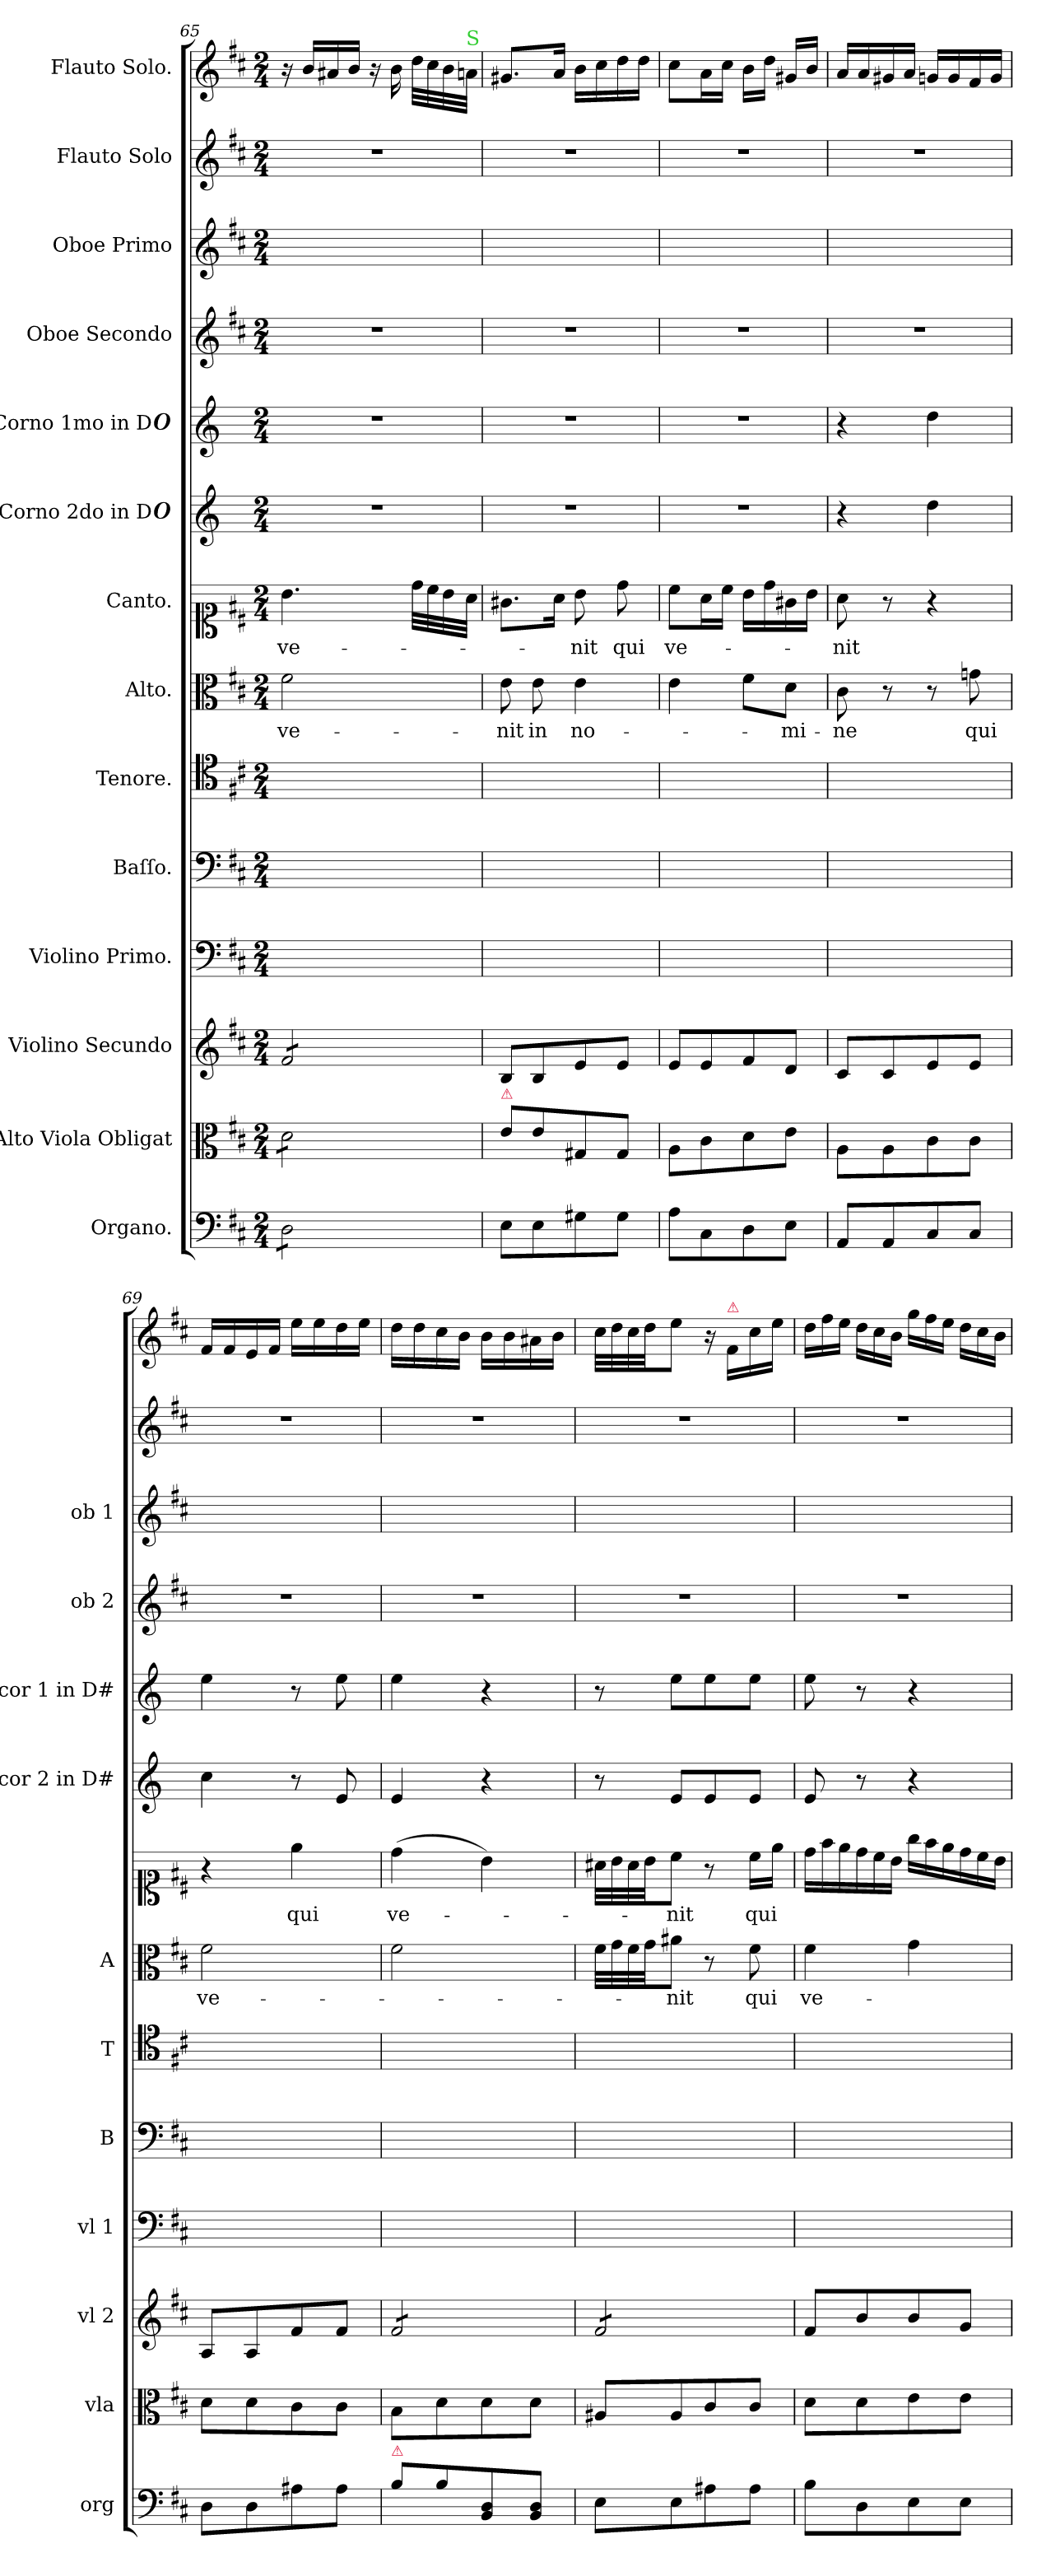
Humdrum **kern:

**kern	**kern	**kern	**kern	**kern	**kern	**kern	**text	**kern	**text	**kern	**kern	**dynam	**kern	**kern	**kern	**kern
*part14	*part13	*part12	*part11	*part10	*part9	*part8	*part8	*part7	*part7	*part6	*part5	*part5	*part4	*part3	*part2	*part1
*staff14	*staff13	*staff12	*staff11	*staff10	*staff9	*staff8	*staff8	*staff7	*staff7	*staff6	*staff5	*staff5	*staff4	*staff3	*staff2	*staff1
*I"Organo.	*I"Alto Viola Obligat	*I"Violino Secundo	*I"Violino Primo.	*I"Baſſo.	*I"Tenore.	*I"Alto.	*	*I"Canto.	*	*I"Corno 2do in D#	*I"Corno 1mo in D#	*	*I"Oboe Secondo	*I"Oboe Primo	*I"Flauto Solo	*I"Flauto Solo.
*I'org	*I'vla	*I'vl 2	*I'vl 1	*I'B	*I'T	*I'A	*	*	*	*I'cor 2 in D#	*I'cor 1 in D#	*	*I'ob 2	*I'ob 1	*	*
*clefF4	*clefC3	*clefG2	*clefF4	*clefF4	*clefC4	*clefC3	*	*clefC1	*	*clefG2	*clefG2	*	*clefG2	*clefG2	*clefG2	*clefG2
*	*	*	*	*	*	*	*	*	*	*ITrd6c10	*ITrd6c10	*	*	*	*	*
*k[f#c#]	*k[f#c#]	*k[f#c#]	*k[f#c#]	*k[f#c#]	*k[f#c#]	*k[f#c#]	*	*k[f#c#]	*	*k[f#c#]	*k[f#c#]	*	*k[f#c#]	*k[f#c#]	*k[f#c#]	*k[f#c#]
*D:	*D:	*D:	*D:	*D:	*D:	*D:	*	*D:	*	*D:	*D:	*	*D:	*D:	*D:	*D:
*M2/4	*M2/4	*M2/4	*M2/4	*M2/4	*M2/4	*M2/4	*	*M2/4	*	*M2/4	*M2/4	*	*M2/4	*M2/4	*M2/4	*M2/4
=65	=65	=65	=65	=65	=65	=65	=65	=65	=65	=65	=65	=65	=65	=65	=65	=65
*tremolo	*	*	*	*	*	*	*	*	*	*	*	*	*	*	*	*
*	*tremolo	*	*	*	*	*	*	*	*	*	*	*	*	*	*	*
*	*	*tremolo	*	*	*	*	*	*	*	*	*	*	*	*	*	*
8D\L	8d\L	8f#/L	2ryy	2ryy	2ryy	2f#\	ve-	4.b\	ve-	2r	2r	.	2r	2ryy	2r	16r
.	.	.	.	.	.	.	.	.	.	.	.	.	.	.	.	16b/LL
8D\	8d\	8f#/	.	.	.	.	.	.	.	.	.	.	.	.	.	16a#X/
.	.	.	.	.	.	.	.	.	.	.	.	.	.	.	.	16b/JJ
8D\	8d\	8f#/	.	.	.	.	.	.	.	.	.	.	.	.	.	16r
.	.	.	.	.	.	.	.	.	.	.	.	.	.	.	.	16b\
8D\J	8d\J	8f#/J	.	.	.	.	.	32dd\LLL	.	.	.	.	.	.	.	32dd\LLL
*	*	*Xtremolo	*	*	*	*	*	*	*	*	*	*	*	*	*	*
*	*Xtremolo	*	*	*	*	*	*	*	*	*	*	*	*	*	*	*
*Xtremolo	*	*	*	*	*	*	*	*	*	*	*	*	*	*	*	*
.	.	.	.	.	.	.	.	32cc#\	.	.	.	.	.	.	.	32cc#\
.	.	.	.	.	.	.	.	32b\	.	.	.	.	.	.	.	32b\
!	!	!	!	!	!	!	!	!	!	!	!	!	!	!	!	!LO:TX:a:color=limegreen:t=S
.	.	.	.	.	.	.	.	32a\JJJ	.	.	.	.	.	.	.	32an\JJJ
=66	=66	=66	=66	=66	=66	=66	=66	=66	=66	=66	=66	=66	=66	=66	=66	=66
!	!LO:TX:a:color=crimson:t=⚠	!	!	!	!	!	!	!	!	!	!	!	!	!	!	!
8E\L	8e\L	8B/L	2ryy	2ryy	2ryy	8e\	-nit	8.g#X\L	.	2r	2r	.	2r	2ryy	2r	8.g#X/L
8E\	8e\	8B/	.	.	.	8e\	in	.	.	.	.	.	.	.	.	.
.	.	.	.	.	.	.	.	16a\Jk	.	.	.	.	.	.	.	16a/Jk
8G#X\	8G#X/	8e/	.	.	.	4e\	no-	8b\	-nit	.	.	.	.	.	.	16b\LL
.	.	.	.	.	.	.	.	.	.	.	.	.	.	.	.	16cc#\
8G#\J	8G#/J	8e/J	.	.	.	.	.	8dd\	qui	.	.	.	.	.	.	16dd\
.	.	.	.	.	.	.	.	.	.	.	.	.	.	.	.	16dd\JJ
=67	=67	=67	=67	=67	=67	=67	=67	=67	=67	=67	=67	=67	=67	=67	=67	=67
8A\L	8A\L	8e/L	2ryy	2ryy	2ryy	4e\	.	8cc#\L	ve-	2r	2r	.	2r	2ryy	2r	8cc#\L
8C#\	8c#\	8e/	.	.	.	.	.	16a\L	.	.	.	.	.	.	.	16a\L
.	.	.	.	.	.	.	.	16cc#\JJ	.	.	.	.	.	.	.	16cc#\JJ
8D\	8d\	8f#/	.	.	.	8f#\L	.	16b\LL	.	.	.	.	.	.	.	16b\LL
.	.	.	.	.	.	.	.	16dd\	.	.	.	.	.	.	.	16dd\JJ
8E\J	8e\J	8d/J	.	.	.	8d\J	-mi-	16g#X\	.	.	.	.	.	.	.	16g#X/LL
.	.	.	.	.	.	.	.	16b\JJ	.	.	.	.	.	.	.	16b/JJ
=68	=68	=68	=68	=68	=68	=68	=68	=68	=68	=68	=68	=68	=68	=68	=68	=68
!	!	!	!	!	!	!	!	!	!	!	!	!LO:DY:a	!	!	!	!
8AA/L	8A\L	8c#/L	2ryy	2ryy	2ryy	8c#\	-ne	8a\	-nit	4r	4r	p&colon;	2r	2ryy	2r	16a/LL
.	.	.	.	.	.	.	.	.	.	.	.	.	.	.	.	16a/
8AA/	8A\	8c#/	.	.	.	8r	.	8r	.	.	.	.	.	.	.	16g#X/
.	.	.	.	.	.	.	.	.	.	.	.	.	.	.	.	16a/JJ
8C#/	8c#\	8e/	.	.	.	8r	.	4r	.	4e\	4e\	.	.	.	.	16gn/LL
.	.	.	.	.	.	.	.	.	.	.	.	.	.	.	.	16g/
8C#/J	8c#\J	8e/J	.	.	.	8gn\	qui	.	.	.	.	.	.	.	.	16f#/
.	.	.	.	.	.	.	.	.	.	.	.	.	.	.	.	16g/JJ
=69	=69	=69	=69	=69	=69	=69	=69	=69	=69	=69	=69	=69	=69	=69	=69	=69
8D\L	8d\L	8A/L	2ryy	2ryy	2ryy	2f#\	ve-	4r	.	4d\	4f#\	.	2r	2ryy	2r	16f#/LL
.	.	.	.	.	.	.	.	.	.	.	.	.	.	.	.	16f#/
8D\	8d\	8A/	.	.	.	.	.	.	.	.	.	.	.	.	.	16e/
.	.	.	.	.	.	.	.	.	.	.	.	.	.	.	.	16f#/JJ
8A#X\	8c#\	8f#/	.	.	.	.	.	4ee\	qui	8r	8r	.	.	.	.	16ee\LL
.	.	.	.	.	.	.	.	.	.	.	.	.	.	.	.	16ee\
8A#\J	8c#\J	8f#/J	.	.	.	.	.	.	.	8F#/	8f#\	.	.	.	.	16dd\
.	.	.	.	.	.	.	.	.	.	.	.	.	.	.	.	16ee\JJ
=70	=70	=70	=70	=70	=70	=70	=70	=70	=70	=70	=70	=70	=70	=70	=70	=70
!LO:TX:a:color=crimson:t=⚠	!	!	!	!	!	!	!	!	!	!	!	!	!	!	!	!
*	*	*tremolo	*	*	*	*	*	*	*	*	*	*	*	*	*	*
8B\L	8B\L	8f#/L	2ryy	2ryy	2ryy	2f#\	.	(4dd\	ve-	4F#/	4f#\	.	2r	2ryy	2r	16dd\LL
.	.	.	.	.	.	.	.	.	.	.	.	.	.	.	.	16dd\
8B\	8d\	8f#/	.	.	.	.	.	.	.	.	.	.	.	.	.	16cc#\
.	.	.	.	.	.	.	.	.	.	.	.	.	.	.	.	16b\JJ
8BB/ 8D/	8d\	8f#/	.	.	.	.	.	4b\)	.	4r	4r	.	.	.	.	16b\LL
.	.	.	.	.	.	.	.	.	.	.	.	.	.	.	.	16b\
8BB/ 8D/J	8d\J	8f#/J	.	.	.	.	.	.	.	.	.	.	.	.	.	16a#X\
.	.	.	.	.	.	.	.	.	.	.	.	.	.	.	.	16b\JJ
=71	=71	=71	=71	=71	=71	=71	=71	=71	=71	=71	=71	=71	=71	=71	=71	=71
8E\L	8A#X/L	8f#/L	2ryy	2ryy	2ryy	32f#\LLL	.	32a#X\LLL	.	8r	8r	.	2r	2ryy	2r	32cc#\LLL
.	.	.	.	.	.	32g\	.	32b\	.	.	.	.	.	.	.	32dd\
.	.	.	.	.	.	32f#\	.	32a#\	.	.	.	.	.	.	.	32cc#\
.	.	.	.	.	.	32g\JJ	.	32b\JJ	.	.	.	.	.	.	.	32dd\JJ
8E\	8A#/	8f#/	.	.	.	8a#X\J	-nit	8cc#\J	-nit	8F#/L	8f#\L	.	.	.	.	8ee\J
8A#X\	8c#/	8f#/	.	.	.	8r	.	8r	.	8F#/	8f#\	.	.	.	.	16r
!	!	!	!	!	!	!	!	!	!	!	!	!	!	!	!	!LO:TX:a:color=crimson:t=⚠
.	.	.	.	.	.	.	.	.	.	.	.	.	.	.	.	16f#/LL
8A#\J	8c#/J	8f#/J	.	.	.	8f#\	qui	16cc#\LL	qui	8F#/J	8f#\J	.	.	.	.	16cc#\
*	*	*Xtremolo	*	*	*	*	*	*	*	*	*	*	*	*	*	*
.	.	.	.	.	.	.	.	16ee\JJ	.	.	.	.	.	.	.	16ee\JJ
=72	=72	=72	=72	=72	=72	=72	=72	=72	=72	=72	=72	=72	=72	=72	=72	=72
*	*	*	*	*	*	*	*	*Xtuplet	*	*	*	*	*	*	*	*Xtuplet
8B\L	8d\L	8f#/L	2ryy	2ryy	2ryy	4f#\	ve-	24dd\LL	.	8F#/	8f#\	.	2r	2ryy	2r	24dd\LL
.	.	.	.	.	.	.	.	24ff#\	.	.	.	.	.	.	.	24ff#\
.	.	.	.	.	.	.	.	24ee\	.	.	.	.	.	.	.	24ee\JJ
8D\	8d\	8b/	.	.	.	.	.	24dd\	.	8r	8r	.	.	.	.	24dd\LL
.	.	.	.	.	.	.	.	24cc#\	.	.	.	.	.	.	.	24cc#\
.	.	.	.	.	.	.	.	24b\JJ	.	.	.	.	.	.	.	24b\JJ
8E\	8e\	8b/	.	.	.	4g\	.	24gg\LL	.	4r	4r	.	.	.	.	24gg\LL
.	.	.	.	.	.	.	.	24ff#\	.	.	.	.	.	.	.	24ff#\
.	.	.	.	.	.	.	.	24ee\	.	.	.	.	.	.	.	24ee\JJ
8E\J	8e\J	8g/J	.	.	.	.	.	24dd\	.	.	.	.	.	.	.	24dd\LL
.	.	.	.	.	.	.	.	24cc#\	.	.	.	.	.	.	.	24cc#\
.	.	.	.	.	.	.	.	24b\JJ	.	.	.	.	.	.	.	24b\JJ
=	=	=	=	=	=	=	=	=	=	=	=	=	=	=	=	=
*-	*-	*-	*-	*-	*-	*-	*-	*-	*-	*-	*-	*-	*-	*-	*-	*-
